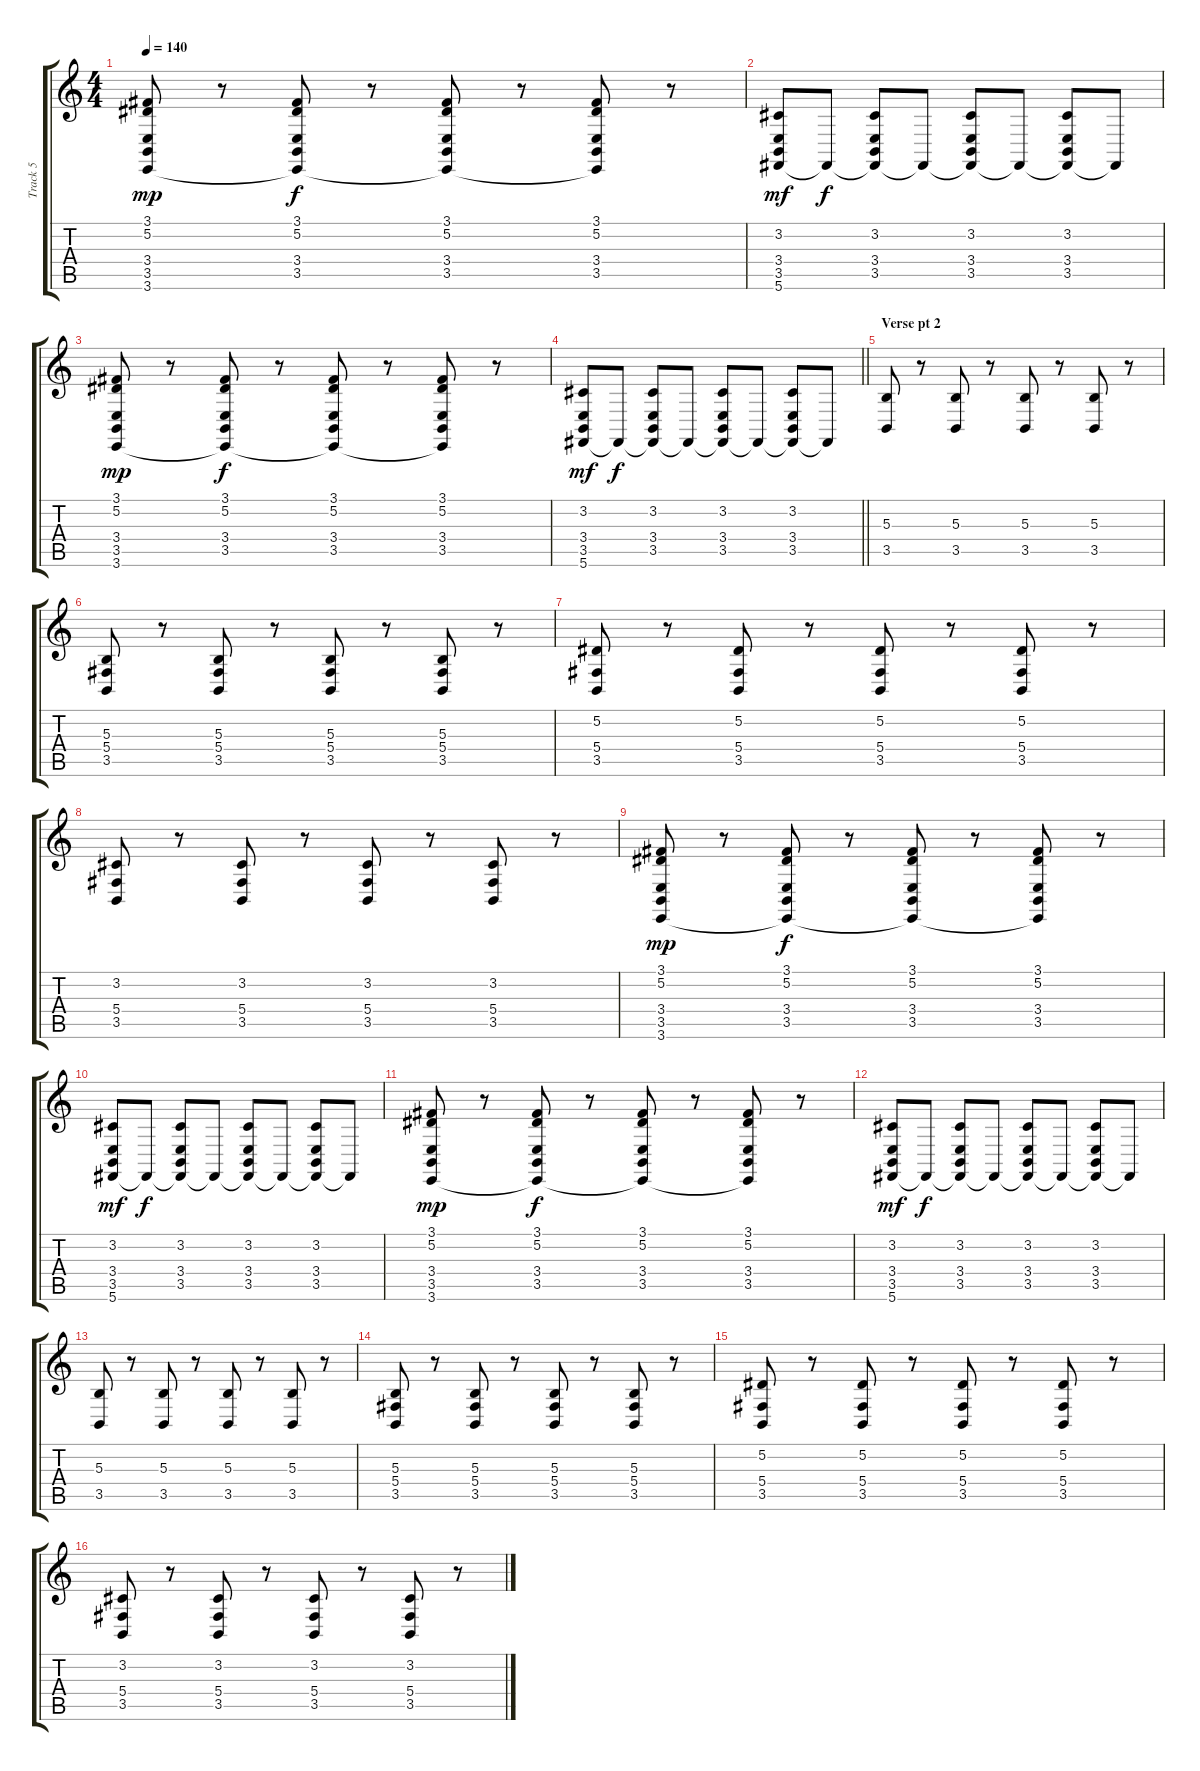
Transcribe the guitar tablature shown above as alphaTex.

\track ("Track 5" "Track 5") {instrument lead1square}
\staff {score tabs}
\tuning (Eb4 Bb3 Gb3 Db3 Ab2 Db2) {hide}
\ts (4 4)
\tempo 140
\clef g2
\ks c
(3.1 5.2 3.4 3.5 3.6).8{dy mp} r.8 (3.1 5.2 3.4 3.5 3.6{t}).8{dy f} r.8 (3.1 5.2 3.4 3.5 3.6{t}).8 r.8 (3.1 5.2 3.4 3.5 3.6{t}).8 r.8 |
(3.2 3.4 3.5 5.6).8{dy mf} 5.6{t}.8{dy f} (3.2 3.4 3.5 5.6{t}).8 5.6{t}.8 (3.2 3.4 3.5 5.6{t}).8 5.6{t}.8 (3.2 3.4 3.5 5.6{t}).8 5.6{t}.8 |
(3.1 5.2 3.4 3.5 3.6).8{dy mp} r.8 (3.1 5.2 3.4 3.5 3.6{t}).8{dy f} r.8 (3.1 5.2 3.4 3.5 3.6{t}).8 r.8 (3.1 5.2 3.4 3.5 3.6{t}).8 r.8 |
\barLineRight lightlight
(3.2 3.4 3.5 5.6).8{dy mf} 5.6{t}.8{dy f} (3.2 3.4 3.5 5.6{t}).8 5.6{t}.8 (3.2 3.4 3.5 5.6{t}).8 5.6{t}.8 (3.2 3.4 3.5 5.6{t}).8 5.6{t}.8 |
\section ("" "Verse pt 2")
(5.3 3.5).8{instrument acousticgrandpiano} r.8 (5.3 3.5).8 r.8 (5.3 3.5).8 r.8 (5.3 3.5).8 r.8 |
(5.3 5.4 3.5).8 r.8 (5.3 5.4 3.5).8 r.8 (5.3 5.4 3.5).8 r.8 (5.3 5.4 3.5).8 r.8 |
(5.2 5.4 3.5).8 r.8 (5.2 5.4 3.5).8 r.8 (5.2 5.4 3.5).8 r.8 (5.2 5.4 3.5).8 r.8 |
(3.2 5.4 3.5).8 r.8 (3.2 5.4 3.5).8 r.8 (3.2 5.4 3.5).8 r.8 (3.2 5.4 3.5).8 r.8 |
(3.1 5.2 3.4 3.5 3.6).8{dy mp} r.8 (3.1 5.2 3.4 3.5 3.6{t}).8{dy f} r.8 (3.1 5.2 3.4 3.5 3.6{t}).8 r.8 (3.1 5.2 3.4 3.5 3.6{t}).8 r.8 |
(3.2 3.4 3.5 5.6).8{dy mf} 5.6{t}.8{dy f} (3.2 3.4 3.5 5.6{t}).8 5.6{t}.8 (3.2 3.4 3.5 5.6{t}).8 5.6{t}.8 (3.2 3.4 3.5 5.6{t}).8 5.6{t}.8 |
(3.1 5.2 3.4 3.5 3.6).8{dy mp} r.8 (3.1 5.2 3.4 3.5 3.6{t}).8{dy f} r.8 (3.1 5.2 3.4 3.5 3.6{t}).8 r.8 (3.1 5.2 3.4 3.5 3.6{t}).8 r.8 |
(3.2 3.4 3.5 5.6).8{dy mf} 5.6{t}.8{dy f} (3.2 3.4 3.5 5.6{t}).8 5.6{t}.8 (3.2 3.4 3.5 5.6{t}).8 5.6{t}.8 (3.2 3.4 3.5 5.6{t}).8 5.6{t}.8 |
(5.3 3.5).8{instrument acousticgrandpiano} r.8 (5.3 3.5).8 r.8 (5.3 3.5).8 r.8 (5.3 3.5).8 r.8 |
(5.3 5.4 3.5).8 r.8 (5.3 5.4 3.5).8 r.8 (5.3 5.4 3.5).8 r.8 (5.3 5.4 3.5).8 r.8 |
(5.2 5.4 3.5).8 r.8 (5.2 5.4 3.5).8 r.8 (5.2 5.4 3.5).8 r.8 (5.2 5.4 3.5).8 r.8 |
(3.2 5.4 3.5).8 r.8 (3.2 5.4 3.5).8 r.8 (3.2 5.4 3.5).8 r.8 (3.2 5.4 3.5).8 r.8
